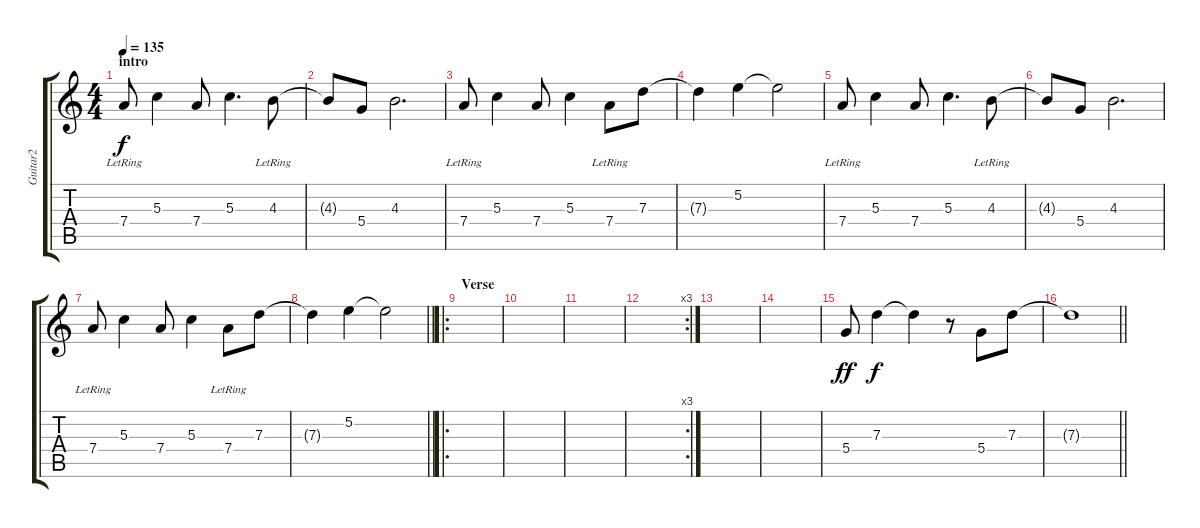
\track ("Guitar2" "Guitar2") {instrument acousticguitarsteel}
\staff {score tabs}
\tuning (E4 B3 G3 D3 A2 E2) {hide}
\ts (4 4)
\section ("" "intro")
\tempo 135
\clef g2
\ks c
7.4{lr}.8{dy f} 5.3.4 7.4.8 5.3.4{d} 4.3{lr}.8 |
4.3{t}.8 5.4.8 4.3.2{d} |
7.4{lr}.8 5.3.4 7.4.8 5.3.4 7.4{lr}.8 7.3.8 |
7.3{t}.4 5.2.4 5.2{t}.2 |
7.4{lr}.8 5.3.4 7.4.8 5.3.4{d} 4.3{lr}.8 |
4.3{t}.8 5.4.8 4.3.2{d} |
7.4{lr}.8 5.3.4 7.4.8 5.3.4 7.4{lr}.8 7.3.8 |
\barLineRight lightlight
7.3{t}.4 5.2.4 5.2{t}.2 |
\ro
\section ("" "Verse")
|
|
|
\rc 3
|
|
|
5.4.8{dy ff} 7.3.4{dy f} 7.3{t}.4 r.8 5.4.8 7.3.8 |
\barLineRight lightlight
7.3{t}.1
